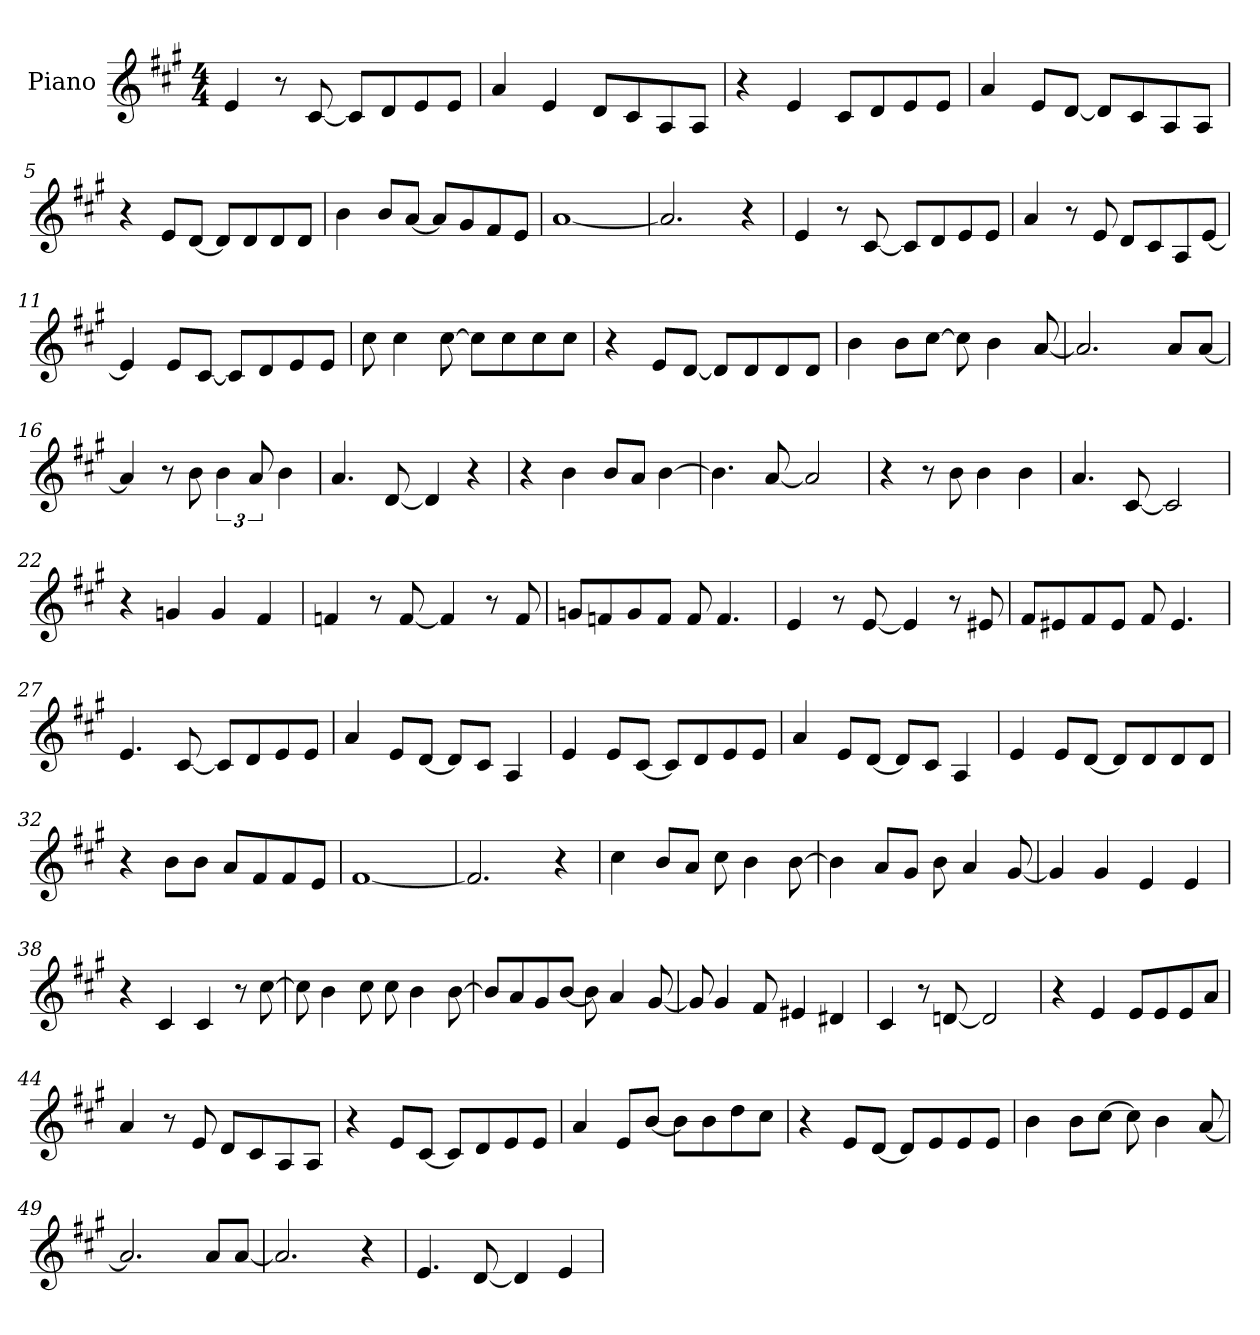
**kern
*part1
*staff1
*I"Piano
*I'Pno.
*clefG2
*k[f#c#g#]
*M4/4
=1
4e/
8r
[8c#/
8c#/L]
8d/
8e/
8e/J
=2
4a/
4e/
8d/L
8c#/
8A/
8A/J
=3
4r
4e/
8c#/L
8d/
8e/
8e/J
=4
4a/
8e/L
[8d/J
8d/L]
8c#/
8A/
8A/J
!!LO:LB:g=z
=5
4r
8e/L
[8d/J
8d/L]
8d/
8d/
8d/J
=6
4b\
8b/L
[8a/J
8a/L]
8g#/
8f#/
8e/J
=7
[1a
=8
2.a/]
4r
!!LO:LB:g=z
=9
4e/
8r
[8c#/
8c#/L]
8d/
8e/
8e/J
=10
4a/
8r
8e/
8d/L
8c#/
8A/
[8e/J
=11
4e/]
8e/L
[8c#/J
8c#/L]
8d/
8e/
8e/J
=12
8cc#\
4cc#\
[8cc#\
8cc#\L]
8cc#\
8cc#\
8cc#\J
!!LO:LB:g=z
=13
4r
8e/L
[8d/J
8d/L]
8d/
8d/
8d/J
=14
4b\
8b\L
[8cc#\J
8cc#\]
4b\
[8a/
=15
2.a/]
8a/L
[8a/J
=16
4a/]
8r
8b\
6b\
12a/
4b\
!!LO:LB:g=z
=17
4.a/
[8d/
4d/]
4r
=18
4r
4b\
8b/L
8a/J
[4b\
=19
4.b\]
[8a/
2a/]
=20
4r
8r
8b\
4b\
4b\
!!LO:LB:g=z
=21
4.a/
[8c#/
2c#/]
=22
4r
4gn/
4g/
4f#/
=23
4fn/
8r
[8f/
4f/]
8r
8f/
=24
8gn/L
8fn/
8g/
8f/J
8f/
4.f/
!!LO:LB:g=z
=25
4e/
8r
[8e/
4e/]
8r
8e#X/
=26
8f#/L
8e#X/
8f#/
8e#/J
8f#/
4.e#/
=27
4.e/
[8c#/
8c#/L]
8d/
8e/
8e/J
=28
4a/
8e/L
[8d/J
8d/L]
8c#/J
4A/
!!LO:LB:g=z
=29
4e/
8e/L
[8c#/J
8c#/L]
8d/
8e/
8e/J
=30
4a/
8e/L
[8d/J
8d/L]
8c#/J
4A/
=31
4e/
8e/L
[8d/J
8d/L]
8d/
8d/
8d/J
=32
4r
8b\L
8b\J
8a/L
8f#/
8f#/
8e/J
=33
[1f#
=34
2.f#/]
4r
=35
4cc#\
8b/L
8a/J
8cc#\
4b\
[8b\
!!LO:LB:g=z
=36
4b\]
8a/L
8g#/J
8b\
4a/
[8g#/
=37
4g#/]
4g#/
4e/
4e/
=38
4r
4c#/
4c#/
8r
[8cc#\
=39
8cc#\]
4b\
8cc#\
8cc#\
4b\
[8b\
=40
8b/L]
8a/
8g#/
[8b/J
8b\]
4a/
[8g#/
=41
8g#/]
4g#/
8f#/
4e#X/
4d#X/
!!LO:LB:g=z
=42
4c#/
8r
[8dn/
2d/]
=43
4r
4e/
8e/L
8e/
8e/
8a/J
!!LO:PB:g=z
=44
4a/
8r
8e/
8d/L
8c#/
8A/
8A/J
!!LO:LB:g=z
=45
4r
8e/L
[8c#/J
8c#/L]
8d/
8e/
8e/J
!!LO:LB:g=z
=46
4a/
8e/L
[8b/J
8b\L]
8b\
8dd\
8cc#\J
!!LO:LB:g=z
=47
4r
8e/L
[8d/J
8d/L]
8e/
8e/
8e/J
!!LO:LB:g=z
=48
4b\
8b\L
[8cc#\J
8cc#\]
4b\
[8a/
!!LO:LB:g=z
=49
2.a/]
8a/L
[8a/J
=50
2.a/]
4r
!!LO:LB:g=z
=51
4.e/
[8d/
4d/]
4e/
=
*-
